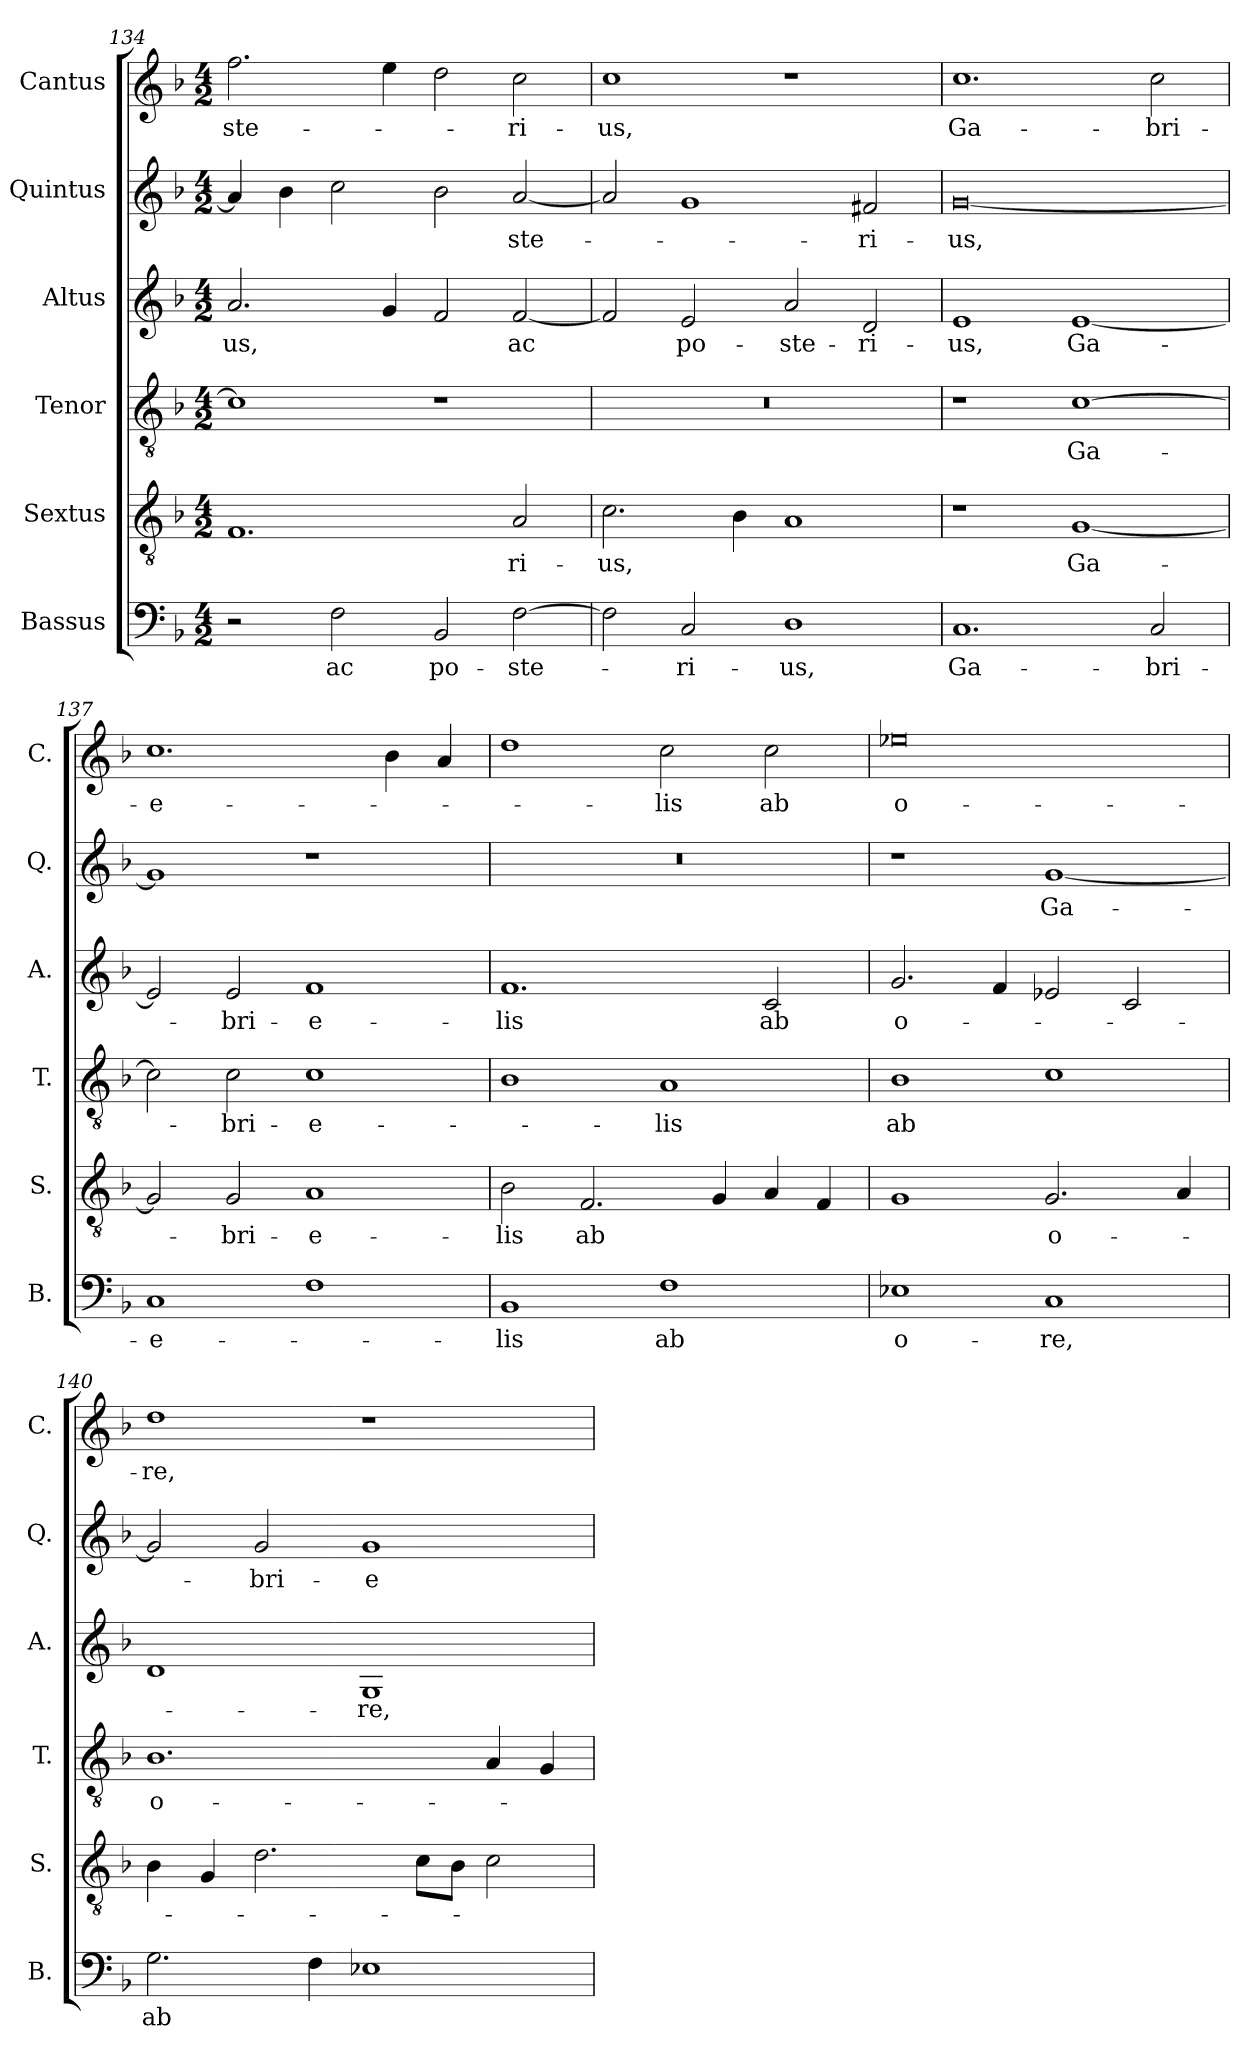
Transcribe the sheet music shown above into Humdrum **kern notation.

**kern	**text	**kern	**text	**kern	**text	**kern	**text	**kern	**text	**kern	**text
*part6	*part6	*part5	*part5	*part4	*part4	*part3	*part3	*part2	*part2	*part1	*part1
*staff6	*staff6	*staff5	*staff5	*staff4	*staff4	*staff3	*staff3	*staff2	*staff2	*staff1	*staff1
*I"Bassus	*	*I"Sextus	*	*I"Tenor	*	*I"Altus	*	*I"Quintus	*	*I"Cantus	*
*I'B.	*	*I'S.	*	*I'T.	*	*I'A.	*	*I'Q.	*	*I'C.	*
*clefF4	*	*clefGv2	*	*clefGv2	*	*clefG2	*	*clefG2	*	*clefG2	*
*k[b-]	*	*k[b-]	*	*k[b-]	*	*k[b-]	*	*k[b-]	*	*k[b-]	*
*M4/2	*	*M4/2	*	*M4/2	*	*M4/2	*	*M4/2	*	*M4/2	*
=134	=134	=134	=134	=134	=134	=134	=134	=134	=134	=134	=134
!	!	!	!	!	!	!	!LO:LY:b	!	!	!	!LO:LY:b
2r	.	1.F	.	1c]	.	2.a/	-us,	4a/]	.	2.ff\	-ste-
.	.	.	.	.	.	.	.	4b-\	.	.	.
!	!LO:LY:b	!	!	!	!	!	!	!	!	!	!
2F\	ac	.	.	.	.	.	.	2cc\	.	.	.
.	.	.	.	.	.	4g/	.	.	.	4ee\	.
!	!LO:LY:b	!	!	!	!	!	!	!	!	!	!
2BB-/	po-	.	.	1r	.	2f/	.	2b-\	.	2dd\	.
!	!LO:LY:b	!	!LO:LY:b	!	!	!	!LO:LY:b	!	!LO:LY:b	!	!LO:LY:b
[2F\	-ste-	2A/	-ri-	.	.	[2f/	ac	[2a/	ste-	2cc\	-ri-
=135	=135	=135	=135	=135	=135	=135	=135	=135	=135	=135	=135
!	!	!	!LO:LY:b	!	!	!	!	!	!	!	!LO:LY:b
2F\]	.	2.c\	-us,	0r	.	2f/]	.	2a/]	.	1cc	-us,
!	!LO:LY:b	!	!	!	!	!	!LO:LY:b	!	!	!	!
2C/	-ri-	.	.	.	.	2e/	po-	1g	.	.	.
.	.	4B-\	.	.	.	.	.	.	.	.	.
!	!LO:LY:b	!	!	!	!	!	!LO:LY:b	!	!	!	!
1D	-us,	1A	.	.	.	2a/	-ste-	.	.	1r	.
!	!	!	!	!	!	!	!LO:LY:b	!	!LO:LY:b	!	!
.	.	.	.	.	.	2d/	-ri-	2f#X/	-ri-	.	.
=136	=136	=136	=136	=136	=136	=136	=136	=136	=136	=136	=136
!	!LO:LY:b	!	!	!	!	!	!LO:LY:b	!	!LO:LY:b	!	!LO:LY:b
1.C	Ga-	1r	.	1r	.	1e	-us,	[0g	-us,	1.cc	Ga-
!	!	!	!LO:LY:b	!	!LO:LY:b	!	!LO:LY:b	!	!	!	!
.	.	[1G	Ga-	[1c	Ga-	[1e	Ga-	.	.	.	.
!	!LO:LY:b	!	!	!	!	!	!	!	!	!	!LO:LY:b
2C/	-bri-	.	.	.	.	.	.	.	.	2cc\	-bri-
=137	=137	=137	=137	=137	=137	=137	=137	=137	=137	=137	=137
!	!LO:LY:b	!	!	!	!	!	!	!	!	!	!LO:LY:b
1C	-e-	2G/]	.	2c\]	.	2e/]	.	1g]	.	1.cc	-e-
!	!	!	!LO:LY:b	!	!LO:LY:b	!	!LO:LY:b	!	!	!	!
.	.	2G/	-bri-	2c\	-bri-	2e/	-bri-	.	.	.	.
!	!	!	!LO:LY:b	!	!LO:LY:b	!	!LO:LY:b	!	!	!	!
1F	.	1A	-e-	1c	-e-	1f	-e-	1r	.	.	.
.	.	.	.	.	.	.	.	.	.	4b-\	.
.	.	.	.	.	.	.	.	.	.	4a/	.
=138	=138	=138	=138	=138	=138	=138	=138	=138	=138	=138	=138
!	!LO:LY:b	!	!LO:LY:b	!	!	!	!LO:LY:b	!	!	!	!
1BB-	-lis	2B-\	-lis	1B-	.	1.f	-lis	0r	.	1dd	.
!	!	!	!LO:LY:b	!	!	!	!	!	!	!	!
.	.	2.F/	ab	.	.	.	.	.	.	.	.
!	!LO:LY:b	!	!	!	!LO:LY:b	!	!	!	!	!	!LO:LY:b
1F	ab	.	.	1A	-lis	.	.	.	.	2cc\	-lis
.	.	4G/	.	.	.	.	.	.	.	.	.
!	!	!	!	!	!	!	!LO:LY:b	!	!	!	!LO:LY:b
.	.	4A/	.	.	.	2c/	ab	.	.	2cc\	ab
.	.	4F/	.	.	.	.	.	.	.	.	.
=139	=139	=139	=139	=139	=139	=139	=139	=139	=139	=139	=139
!	!LO:LY:b	!	!	!	!LO:LY:b	!	!LO:LY:b	!	!	!	!LO:LY:b
1E-X	o-	1G	.	1B-	ab	2.g/	o-	1r	.	0ee-X	o-
.	.	.	.	.	.	4f/	.	.	.	.	.
!	!LO:LY:b	!	!LO:LY:b	!	!	!	!	!	!LO:LY:b	!	!
1C	-re,	2.G/	o-	1c	.	2e-X/	.	[1g	Ga-	.	.
.	.	.	.	.	.	2c/	.	.	.	.	.
.	.	4A/	.	.	.	.	.	.	.	.	.
!!LO:LB:g=z
=140	=140	=140	=140	=140	=140	=140	=140	=140	=140	=140	=140
!	!LO:LY:b	!	!	!	!LO:LY:b	!	!	!	!	!	!LO:LY:b
2.G\	ab	4B-\	.	1.B-	o-	1d	.	2g/]	.	1dd	-re,
.	.	4G/	.	.	.	.	.	.	.	.	.
!	!	!	!	!	!	!	!	!	!LO:LY:b	!	!
.	.	2.d\	.	.	.	.	.	2g/	-bri-	.	.
4F\	.	.	.	.	.	.	.	.	.	.	.
!	!	!	!	!	!	!	!LO:LY:b	!	!LO:LY:b	!	!
1E-X	.	.	.	.	.	1G	-re,	1g	-e-	1r	.
.	.	8c\L	.	.	.	.	.	.	.	.	.
.	.	8B-\J	.	.	.	.	.	.	.	.	.
.	.	2c\	.	4A/	.	.	.	.	.	.	.
.	.	.	.	4G/	.	.	.	.	.	.	.
=	=	=	=	=	=	=	=	=	=	=	=
*-	*-	*-	*-	*-	*-	*-	*-	*-	*-	*-	*-
